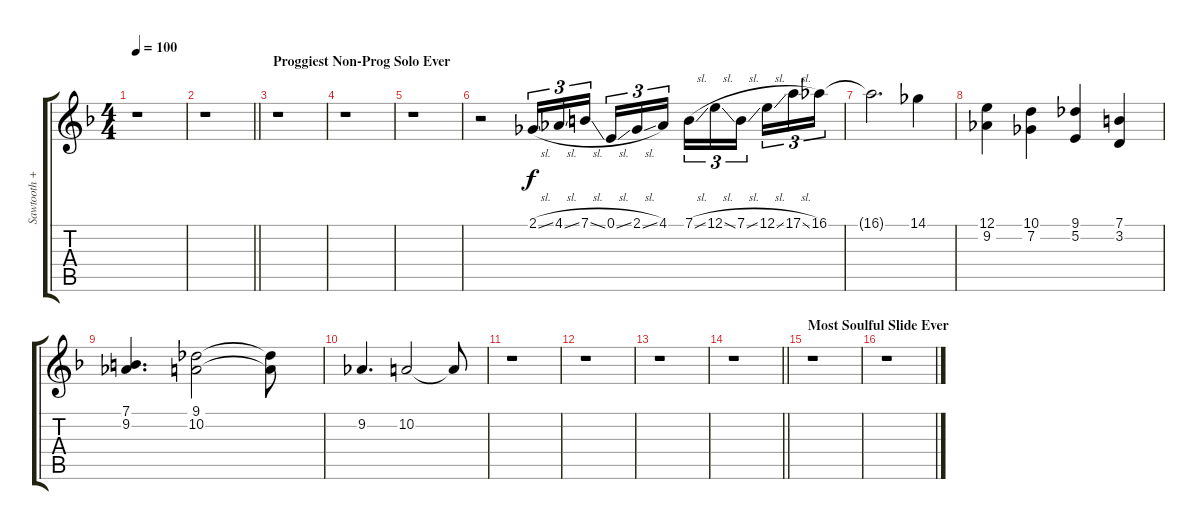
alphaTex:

\track ("Sawtooth + Strings" "Sawtooth +") {instrument lead2sawtooth}
\staff {score tabs}
\tuning (E4 B3 G3 D3 A2 E2) {hide}
\ts (4 4)
\tempo 100
\clef g2
\ks dminor
r.1{dy f} |
\barLineRight lightlight
r.1 |
\section ("" "Proggiest Non-Prog Solo Ever")
r.1 |
r.1 |
r.1 |
r.2 2.1{sl}.16{tu (3 2) volume 16} 4.1{sl}.16{tu (3 2)} 7.1{sl}.16{tu (3 2) beam splitsecondary} 0.1{sl}.16{tu (3 2)} 2.1{sl}.16{tu (3 2)} 4.1.16{tu (3 2)} 7.1{sl}.16{tu (3 2)} 12.1{sl}.16{tu (3 2)} 7.1{sl}.16{tu (3 2) beam splitsecondary} 12.1{sl}.16{tu (3 2)} 17.1{sl}.16{tu (3 2)} 16.1.16{tu (3 2)} |
16.1{t}.2{d} 14.1.4 |
(12.1 9.2).4 (10.1 7.2).4 (9.1 5.2).4 (7.1 3.2).4 |
(7.1 9.2).4{d} (9.1 10.2).2 (9.1{t} 10.2{t}).8 |
9.2.4{d} 10.2.2 10.2{t}.8 |
r.1 |
r.1 |
r.1 |
\barLineRight lightlight
r.1 |
\section ("" "Most Soulful Slide Ever")
r.1 |
r.1
